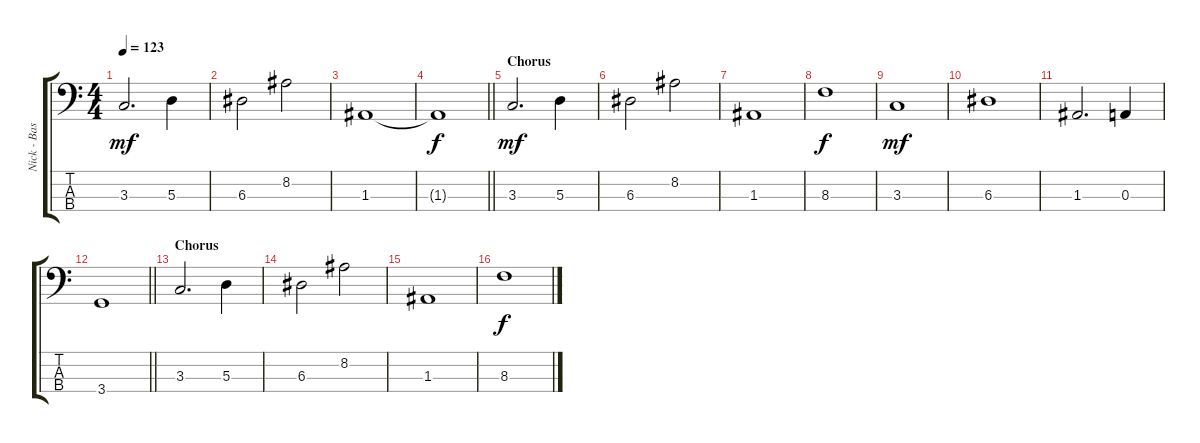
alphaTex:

\track ("Nick - Bass" "Nick - Bas") {instrument electricbasspick}
\staff {score tabs}
\tuning (G2 D2 A1 E1) {hide}
\ts (4 4)
\tempo 123
\clef f4
\ks c
3.3.2{d dy mf} 5.3.4 |
6.3.2 8.2.2 |
1.3.1 |
\barLineRight lightlight
1.3{t}.1{dy f} |
\section ("" "Chorus")
3.3.2{d dy mf} 5.3.4 |
6.3.2 8.2.2 |
1.3.1 |
8.3.1{dy f} |
3.3.1{dy mf} |
6.3.1 |
1.3.2{d} 0.3.4 |
\barLineRight lightlight
3.4.1 |
\section ("" "Chorus")
3.3.2{d} 5.3.4 |
6.3.2 8.2.2 |
1.3.1 |
8.3.1{dy f}
